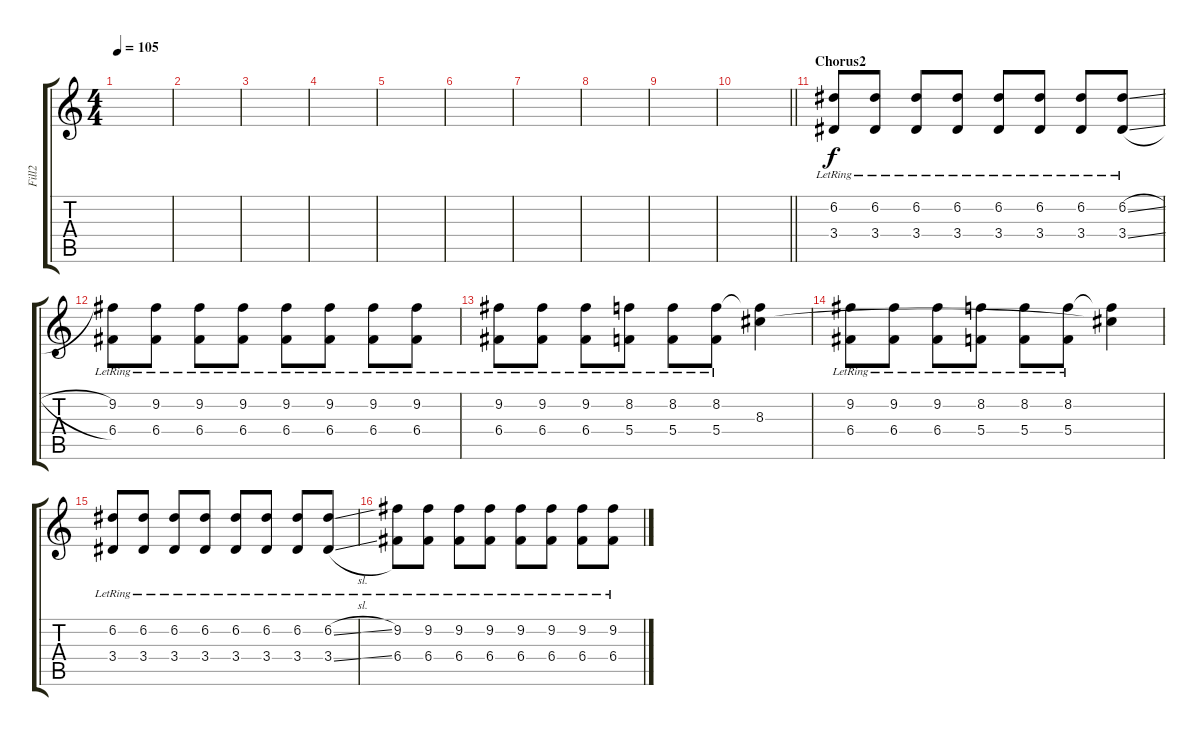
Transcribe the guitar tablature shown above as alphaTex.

\track ("Fill2" "Fill2") {instrument overdrivenguitar}
\staff {score tabs}
\tuning (D4 A3 F3 C3 G2 C2) {hide}
\ts (4 4)
\tempo 105
\clef g2
\ks c
|
|
|
|
|
|
|
|
|
\barLineRight lightlight
|
\section ("" "Chorus2")
(6.2{lr} 3.4{lr}).8 (6.2{lr} 3.4{lr}).8 (6.2{lr} 3.4{lr}).8 (6.2{lr} 3.4{lr}).8 (6.2{lr} 3.4{lr}).8 (6.2{lr} 3.4{lr}).8 (6.2{lr} 3.4{lr}).8 (6.2{sl lr} 3.4{sl lr}).8 |
(9.2{lr} 6.4{lr}).8 (9.2{lr} 6.4{lr}).8 (9.2{lr} 6.4{lr}).8 (9.2{lr} 6.4{lr}).8 (9.2{lr} 6.4{lr}).8 (9.2{lr} 6.4{lr}).8 (9.2{lr} 6.4{lr}).8 (9.2{lr} 6.4{lr}).8 |
(9.2{lr} 6.4{lr}).8 (9.2{lr} 6.4{lr}).8 (9.2{lr} 6.4{lr}).8 (8.2{lr} 5.4{lr}).8 (8.2{lr} 5.4{lr}).8 (8.2{lr} 5.4{lr}).8 (8.2{t} 8.3).4 |
(9.2{lr} 6.4{lr}).8 (9.2{lr} 6.4{lr}).8 (9.2{lr} 6.4{lr}).8 (8.2{lr} 5.4{lr}).8 (8.2{lr} 5.4{lr}).8 (8.2{lr} 5.4{lr}).8 (8.2{t} 8.3{t}).4 |
(6.2{lr} 3.4{lr}).8 (6.2{lr} 3.4{lr}).8 (6.2{lr} 3.4{lr}).8 (6.2{lr} 3.4{lr}).8 (6.2{lr} 3.4{lr}).8 (6.2{lr} 3.4{lr}).8 (6.2{lr} 3.4{lr}).8 (6.2{sl lr} 3.4{sl lr}).8 |
(9.2{lr} 6.4{lr}).8 (9.2{lr} 6.4{lr}).8 (9.2{lr} 6.4{lr}).8 (9.2{lr} 6.4{lr}).8 (9.2{lr} 6.4{lr}).8 (9.2{lr} 6.4{lr}).8 (9.2{lr} 6.4{lr}).8 (9.2{lr} 6.4{lr}).8
